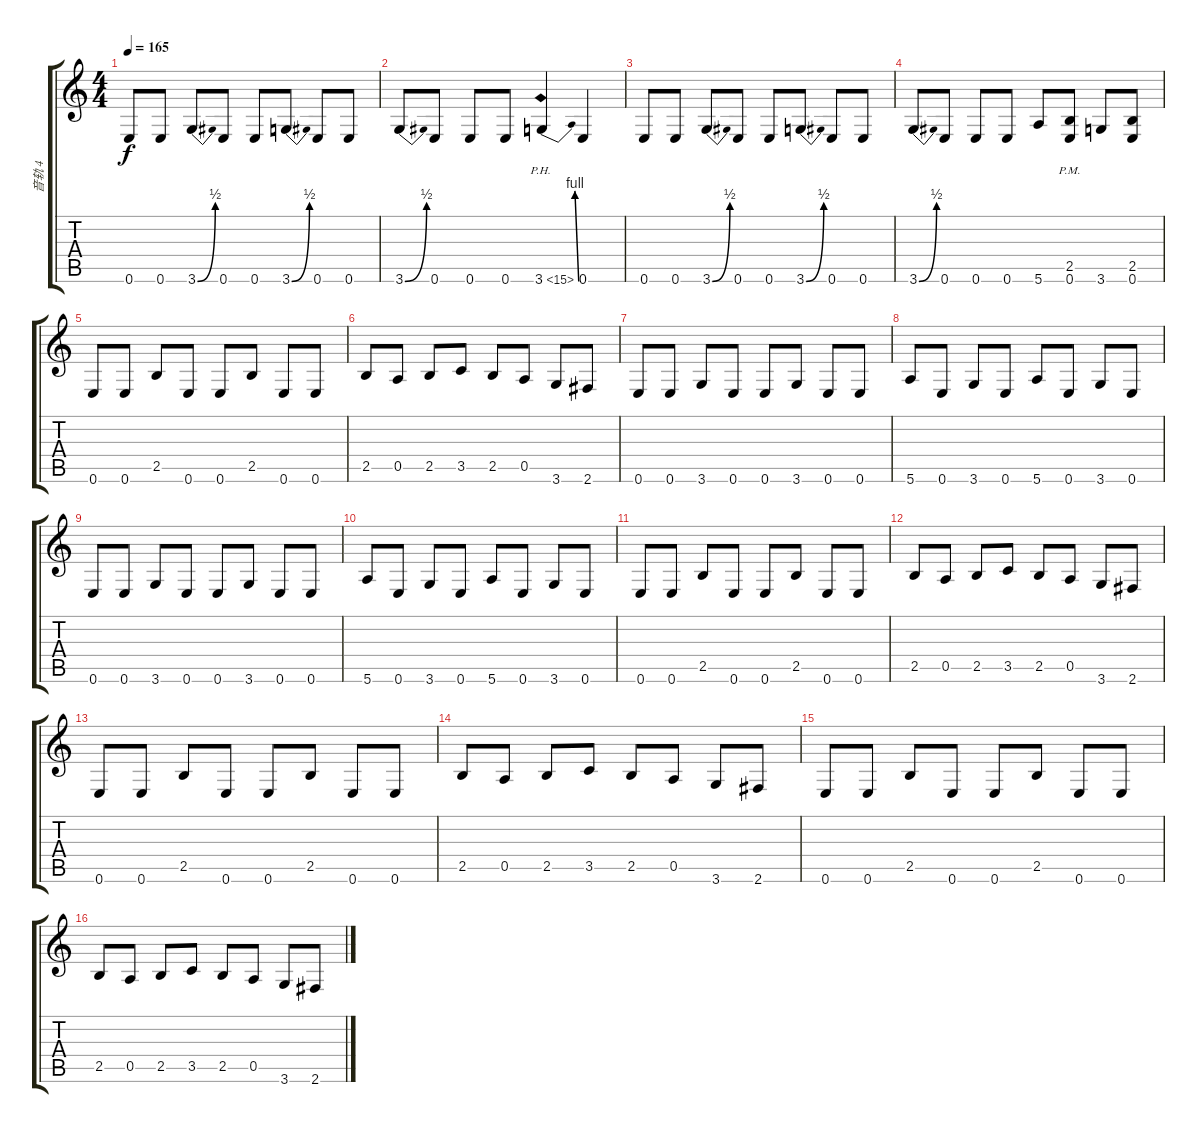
\track ("音轨 4" "音轨 4") {instrument acousticguitarsteel}
\staff {score tabs}
\tuning (E4 B3 G3 D3 A2 E2) {hide}
\ts (4 4)
\tempo 165
\clef g2
\ks c
0.6.8{dy f} 0.6.8 3.6{be (bend 0 0 60 2)}.8 0.6.8 0.6.8 3.6{be (bend 0 0 60 2)}.8 0.6.8 0.6.8 |
3.6{be (bend 0 0 60 2)}.8 0.6.8 0.6.8 0.6.8 3.6{be (bend 0 0 60 4) ph 12}.4 0.6.4 |
0.6.8 0.6.8 3.6{be (bend 0 0 60 2)}.8 0.6.8 0.6.8 3.6{be (bend 0 0 60 2)}.8 0.6.8 0.6.8 |
3.6{be (bend 0 0 60 2)}.8 0.6.8 0.6.8 0.6.8 5.6.8 (2.5 0.6{pm}).8 3.6.8 (2.5 0.6).8 |
0.6.8 0.6.8 2.5.8 0.6.8 0.6.8 2.5.8 0.6.8 0.6.8 |
2.5.8 0.5.8 2.5.8 3.5.8 2.5.8 0.5.8 3.6.8 2.6.8 |
0.6.8 0.6.8 3.6.8 0.6.8 0.6.8 3.6.8 0.6.8 0.6.8 |
5.6.8 0.6.8 3.6.8 0.6.8 5.6.8 0.6.8 3.6.8 0.6.8 |
0.6.8 0.6.8 3.6.8 0.6.8 0.6.8 3.6.8 0.6.8 0.6.8 |
5.6.8 0.6.8 3.6.8 0.6.8 5.6.8 0.6.8 3.6.8 0.6.8 |
0.6.8 0.6.8 2.5.8 0.6.8 0.6.8 2.5.8 0.6.8 0.6.8 |
2.5.8 0.5.8 2.5.8 3.5.8 2.5.8 0.5.8 3.6.8 2.6.8 |
0.6.8 0.6.8 2.5.8 0.6.8 0.6.8 2.5.8 0.6.8 0.6.8 |
2.5.8 0.5.8 2.5.8 3.5.8 2.5.8 0.5.8 3.6.8 2.6.8 |
0.6.8 0.6.8 2.5.8 0.6.8 0.6.8 2.5.8 0.6.8 0.6.8 |
2.5.8 0.5.8 2.5.8 3.5.8 2.5.8 0.5.8 3.6.8 2.6.8
